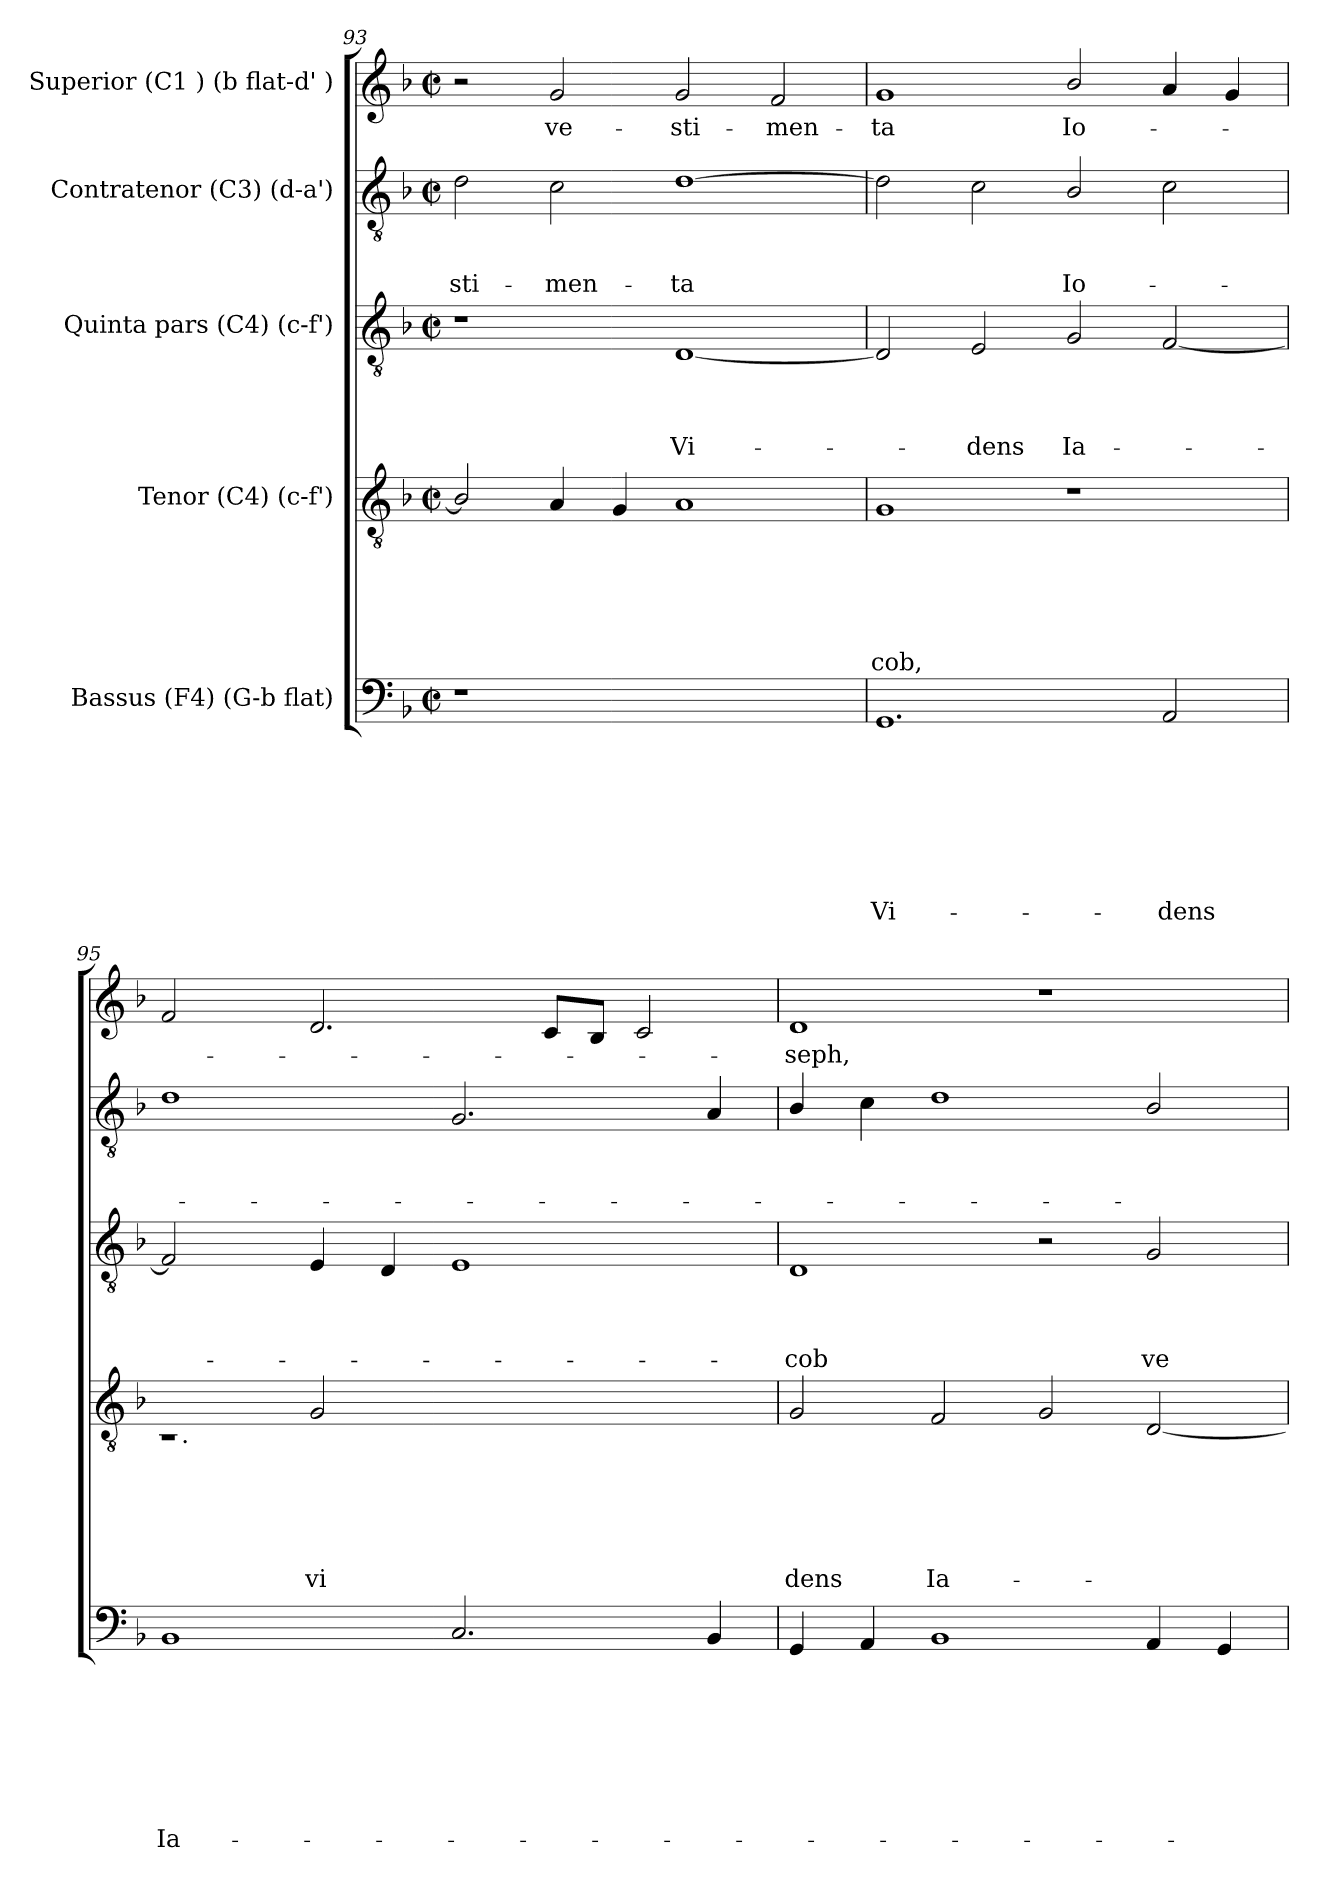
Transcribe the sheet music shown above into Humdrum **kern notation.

**kern	**text	**text	**text	**text	**text	**text	**text	**text	**kern	**text	**text	**text	**text	**text	**text	**kern	**text	**text	**text	**text	**kern	**text	**text	**text	**kern	**text
*part5	*part5	*part5	*part5	*part5	*part5	*part5	*part5	*part5	*part4	*part4	*part4	*part4	*part4	*part4	*part4	*part3	*part3	*part3	*part3	*part3	*part2	*part2	*part2	*part2	*part1	*part1
*staff5	*staff5	*staff5	*staff5	*staff5	*staff5	*staff5	*staff5	*staff5	*staff4	*staff4	*staff4	*staff4	*staff4	*staff4	*staff4	*staff3	*staff3	*staff3	*staff3	*staff3	*staff2	*staff2	*staff2	*staff2	*staff1	*staff1
*I"Bassus (F4) (G-b flat)	*	*	*	*	*	*	*	*	*I"Tenor (C4) (c-f')	*	*	*	*	*	*	*I"Quinta pars (C4) (c-f')	*	*	*	*	*I"Contratenor (C3) (d-a')	*	*	*	*I"Superior (C1 ) (b flat-d' )	*
*clefF4	*	*	*	*	*	*	*	*	*clefGv2	*	*	*	*	*	*	*clefGv2	*	*	*	*	*clefGv2	*	*	*	*clefG2	*
*k[b-]	*	*	*	*	*	*	*	*	*k[b-]	*	*	*	*	*	*	*k[b-]	*	*	*	*	*k[b-]	*	*	*	*k[b-]	*
*F:	*	*	*	*	*	*	*	*	*F:	*	*	*	*	*	*	*F:	*	*	*	*	*F:	*	*	*	*F:	*
*M2/2	*	*	*	*	*	*	*	*	*M2/2	*	*	*	*	*	*	*M2/2	*	*	*	*	*M2/2	*	*	*	*M2/2	*
*met(c|)	*	*	*	*	*	*	*	*	*met(c|)	*	*	*	*	*	*	*met(c|)	*	*	*	*	*met(c|)	*	*	*	*met(c|)	*
=93	=93	=93	=93	=93	=93	=93	=93	=93	=93	=93	=93	=93	=93	=93	=93	=93	=93	=93	=93	=93	=93	=93	=93	=93	=93	=93
!LO:N:vis=1	!	!	!	!	!	!	!	!	!	!	!	!	!	!	!	!	!	!	!	!	!	!	!	!LO:LY:b	!	!
1r	.	.	.	.	.	.	.	.	2B-/]	.	.	.	.	.	.	1r	.	.	.	.	2d\	.	.	-sti-	2r	.
!	!	!	!	!	!	!	!	!	!	!	!	!	!	!	!	!	!	!	!	!	!	!	!	!LO:LY:b	!	!LO:LY:b
.	.	.	.	.	.	.	.	.	4A/	.	.	.	.	.	.	.	.	.	.	.	2c\	.	.	-men-	2g/	-ve-
.	.	.	.	.	.	.	.	.	4G/	.	.	.	.	.	.	.	.	.	.	.	.	.	.	.	.	.
!	!	!	!	!	!	!	!	!	!	!	!	!	!	!	!	!	!	!	!	!LO:LY:b	!	!	!	!LO:LY:b	!	!LO:LY:b
1ryy	.	.	.	.	.	.	.	.	1A	.	.	.	.	.	.	[<1D	.	.	.	Vi-	[>1d	.	.	-ta	2g/	-sti-
!	!	!	!	!	!	!	!	!	!	!	!	!	!	!	!	!	!	!	!	!	!	!	!	!	!	!LO:LY:b
.	.	.	.	.	.	.	.	.	.	.	.	.	.	.	.	.	.	.	.	.	.	.	.	.	2f/	-men-
=94	=94	=94	=94	=94	=94	=94	=94	=94	=94	=94	=94	=94	=94	=94	=94	=94	=94	=94	=94	=94	=94	=94	=94	=94	=94	=94
!	!	!	!	!	!	!	!	!LO:LY:b	!	!	!	!	!	!	!LO:LY:b	!	!	!	!	!	!	!	!	!	!	!LO:LY:b
1.GG	.	.	.	.	.	.	.	Vi-	1G	.	.	.	.	.	-cob,	2D/]	.	.	.	.	2d\]	.	.	.	1g	-ta
!	!	!	!	!	!	!	!	!	!	!	!	!	!	!	!	!	!	!	!	!LO:LY:b	!	!	!	!	!	!
.	.	.	.	.	.	.	.	.	.	.	.	.	.	.	.	2E/	.	.	.	-dens	2c\	.	.	.	.	.
!	!	!	!	!	!	!	!	!	!	!	!	!	!	!	!	!	!	!	!	!LO:LY:b	!	!	!	!LO:LY:b	!	!LO:LY:b
.	.	.	.	.	.	.	.	.	1r	.	.	.	.	.	.	2G/	.	.	.	Ia-	2B-/	.	.	Io-	2b-/	Io-
!	!	!	!	!	!	!	!	!LO:LY:b	!	!	!	!	!	!	!	!	!	!	!	!	!	!	!	!	!	!
2AA/	.	.	.	.	.	.	.	-dens	.	.	.	.	.	.	.	[<2F/	.	.	.	.	2c\	.	.	.	4a/	.
.	.	.	.	.	.	.	.	.	.	.	.	.	.	.	.	.	.	.	.	.	.	.	.	.	4g/	.
!!LO:LB:g=z
=95	=95	=95	=95	=95	=95	=95	=95	=95	=95	=95	=95	=95	=95	=95	=95	=95	=95	=95	=95	=95	=95	=95	=95	=95	=95	=95
!	!	!	!	!	!	!	!	!LO:LY:b	!	!	!	!	!	!	!	!	!	!	!	!	!	!	!	!	!	!
*	*	*	*	*	*	*	*	*	*^	*	*	*	*	*	*	*	*	*	*	*	*	*	*	*	*	*
*	*	*	*	*	*	*	*	*	*	*^	*	*	*	*	*	*	*	*	*	*	*	*	*	*	*	*	*
1BB-	.	.	.	.	.	.	.	Ia-	32ryy	1rC	2ryy	.	.	.	.	.	.	2F/]	.	.	.	.	1d	.	.	.	2f/	.
!	!	!	!	!	!	!	!	!	!LO:TX:b:t=.	!	!	!	!	!	!	!	!	!	!	!	!	!	!	!	!	!	!	!
.	.	.	.	.	.	.	.	.	16.ryy	.	.	.	.	.	.	.	.	.	.	.	.	.	.	.	.	.	.	.
.	.	.	.	.	.	.	.	.	1ryy	.	.	.	.	.	.	.	.	.	.	.	.	.	.	.	.	.	.	.
!	!	!	!	!	!	!	!	!	!	!	!	!	!	!	!	!	!LO:LY:b	!	!	!	!	!	!	!	!	!	!	!
.	.	.	.	.	.	.	.	.	.	.	2G/	.	.	.	.	.	vi-	4E/	.	.	.	.	.	.	.	.	2.d/	.
.	.	.	.	.	.	.	.	.	.	.	.	.	.	.	.	.	.	4D/	.	.	.	.	.	.	.	.	.	.
2.C/	.	.	.	.	.	.	.	.	.	1ryy	1ryy	.	.	.	.	.	.	1E	.	.	.	.	2.G/	.	.	.	.	.
.	.	.	.	.	.	.	.	.	2..ryy	.	.	.	.	.	.	.	.	.	.	.	.	.	.	.	.	.	.	.
.	.	.	.	.	.	.	.	.	.	.	.	.	.	.	.	.	.	.	.	.	.	.	.	.	.	.	8c/L	.
.	.	.	.	.	.	.	.	.	.	.	.	.	.	.	.	.	.	.	.	.	.	.	.	.	.	.	8B-/J	.
.	.	.	.	.	.	.	.	.	.	.	.	.	.	.	.	.	.	.	.	.	.	.	.	.	.	.	2c/	.
4BB-/	.	.	.	.	.	.	.	.	.	.	.	.	.	.	.	.	.	.	.	.	.	.	4A/	.	.	.	.	.
*	*	*	*	*	*	*	*	*	*v	*v	*v	*	*	*	*	*	*	*	*	*	*	*	*	*	*	*	*	*
=96	=96	=96	=96	=96	=96	=96	=96	=96	=96	=96	=96	=96	=96	=96	=96	=96	=96	=96	=96	=96	=96	=96	=96	=96	=96	=96
!	!	!	!	!	!	!	!	!	!	!	!	!	!	!	!LO:LY:b	!	!	!	!	!LO:LY:b	!	!	!	!	!	!LO:LY:b
4GG/	.	.	.	.	.	.	.	.	2G/	.	.	.	.	.	-dens	1D	.	.	.	-cob	4B-/	.	.	.	1d	-seph,
4AA/	.	.	.	.	.	.	.	.	.	.	.	.	.	.	.	.	.	.	.	.	4c\	.	.	.	.	.
!	!	!	!	!	!	!	!	!	!	!	!	!	!	!	!LO:LY:b	!	!	!	!	!	!	!	!	!	!	!
1BB-	.	.	.	.	.	.	.	.	2F/	.	.	.	.	.	Ia-	.	.	.	.	.	1d	.	.	.	.	.
.	.	.	.	.	.	.	.	.	2G/	.	.	.	.	.	.	2r	.	.	.	.	.	.	.	.	1r	.
!	!	!	!	!	!	!	!	!	!	!	!	!	!	!	!	!	!	!	!	!LO:LY:b	!	!	!	!	!	!
4AA/	.	.	.	.	.	.	.	.	[<2D/	.	.	.	.	.	.	2G/	.	.	.	ve-	2B-/	.	.	.	.	.
4GG/	.	.	.	.	.	.	.	.	.	.	.	.	.	.	.	.	.	.	.	.	.	.	.	.	.	.
=	=	=	=	=	=	=	=	=	=	=	=	=	=	=	=	=	=	=	=	=	=	=	=	=	=	=
*-	*-	*-	*-	*-	*-	*-	*-	*-	*-	*-	*-	*-	*-	*-	*-	*-	*-	*-	*-	*-	*-	*-	*-	*-	*-	*-
